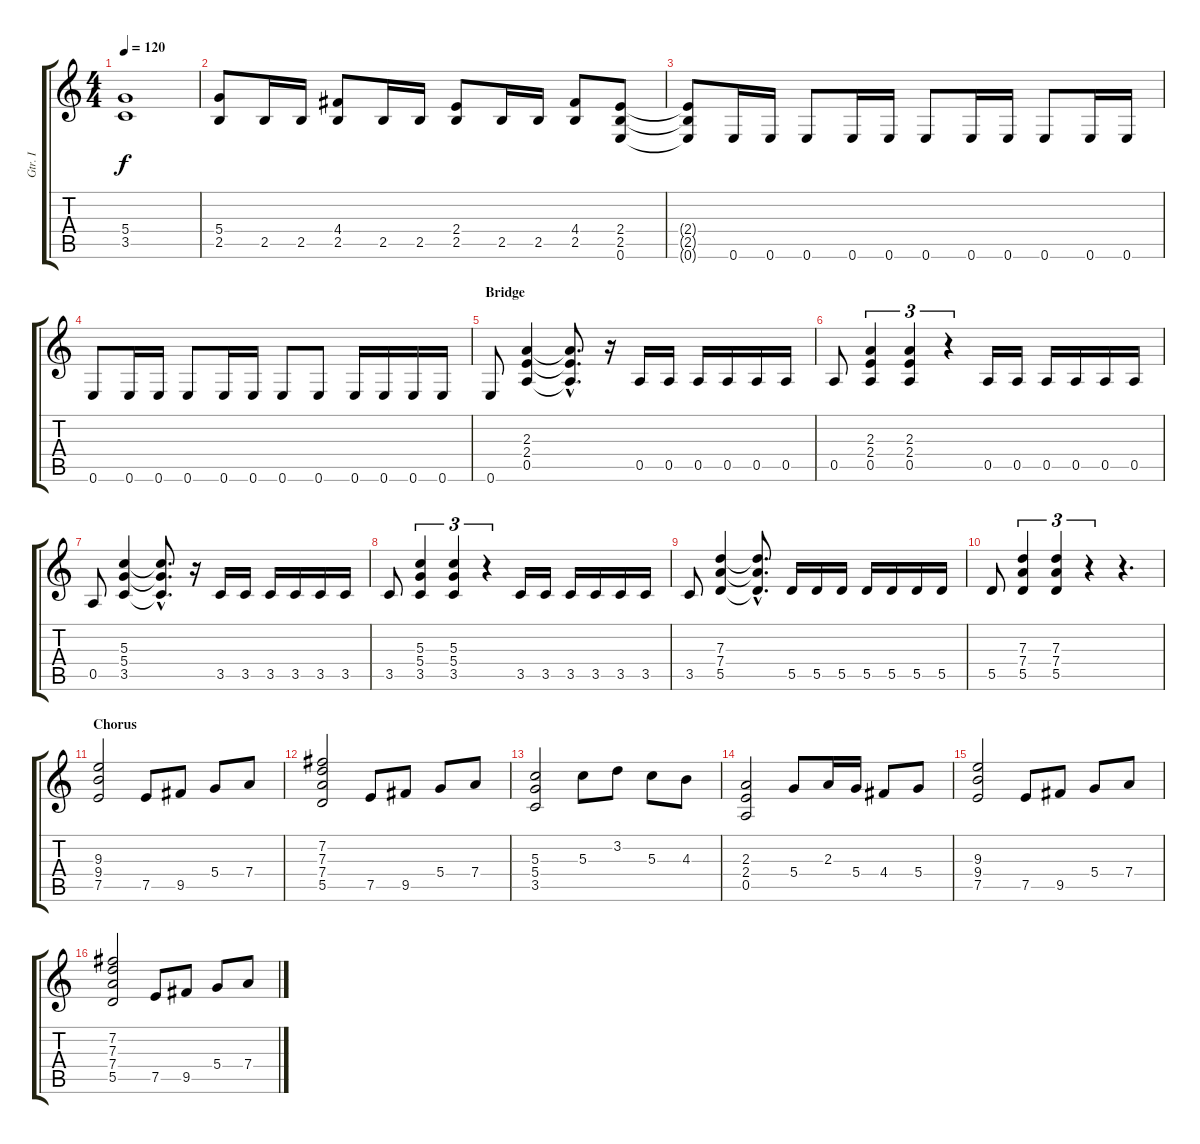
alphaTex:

\track ("Gtr. I" "Gtr. I") {instrument distortionguitar}
\staff {score tabs}
\tuning (E4 B3 G3 D3 A2 E2) {hide}
\ts (4 4)
\tempo 120
\clef g2
\ks c
(5.4 3.5).1{dy f} |
(5.4 2.5).8 2.5.16 2.5.16 (4.4 2.5).8 2.5.16 2.5.16 (2.4 2.5).8 2.5.16 2.5.16 (4.4 2.5).8 (2.4 2.5 0.6).8 |
(2.4{t} 2.5{t} 0.6{t}).8 0.6.16 0.6.16 0.6.8 0.6.16 0.6.16 0.6.8 0.6.16 0.6.16 0.6.8 0.6.16 0.6.16 |
0.6.8 0.6.16 0.6.16 0.6.8 0.6.16 0.6.16 0.6.8 0.6.8 0.6.16 0.6.16 0.6.16 0.6.16 |
\section ("" "Bridge")
0.6.8 (2.3 2.4 0.5).4 (2.3{hac t} 2.4{hac t} 0.5{hac t}).8{d} r.16 0.5.16 0.5.16 0.5.16 0.5.16 0.5.16 0.5.16 |
0.5.8 (2.3 2.4 0.5).4{tu (3 2)} (2.3 2.4 0.5).4{tu (3 2)} r.4{tu (3 2)} 0.5.16 0.5.16 0.5.16 0.5.16 0.5.16 0.5.16 |
0.5.8 (5.3 5.4 3.5).4 (5.3{hac t} 5.4{hac t} 3.5{hac t}).8{d} r.16 3.5.16 3.5.16 3.5.16 3.5.16 3.5.16 3.5.16 |
3.5.8 (5.3 5.4 3.5).4{tu (3 2)} (5.3 5.4 3.5).4{tu (3 2)} r.4{tu (3 2)} 3.5.16 3.5.16 3.5.16 3.5.16 3.5.16 3.5.16 |
3.5.8 (7.3 7.4 5.5).4 (7.3{hac t} 7.4{hac t} 5.5{hac t}).8{d} 5.5.16 5.5.16 5.5.16 5.5.16 5.5.16 5.5.16 5.5.16 |
5.5.8 (7.3 7.4 5.5).4{tu (3 2)} (7.3 7.4 5.5).4{tu (3 2)} r.4{tu (3 2)} r.4{d} |
\section ("" "Chorus")
(9.3 9.4 7.5).2 7.5.8 9.5.8 5.4.8 7.4.8 |
(7.2 7.3 7.4 5.5).2 7.5.8 9.5.8 5.4.8 7.4.8 |
(5.3 5.4 3.5).2 5.3.8 3.2.8 5.3.8 4.3.8 |
(2.3 2.4 0.5).2 5.4.8 2.3.16 5.4.16 4.4.8 5.4.8 |
(9.3 9.4 7.5).2 7.5.8 9.5.8 5.4.8 7.4.8 |
(7.2 7.3 7.4 5.5).2 7.5.8 9.5.8 5.4.8 7.4.8
